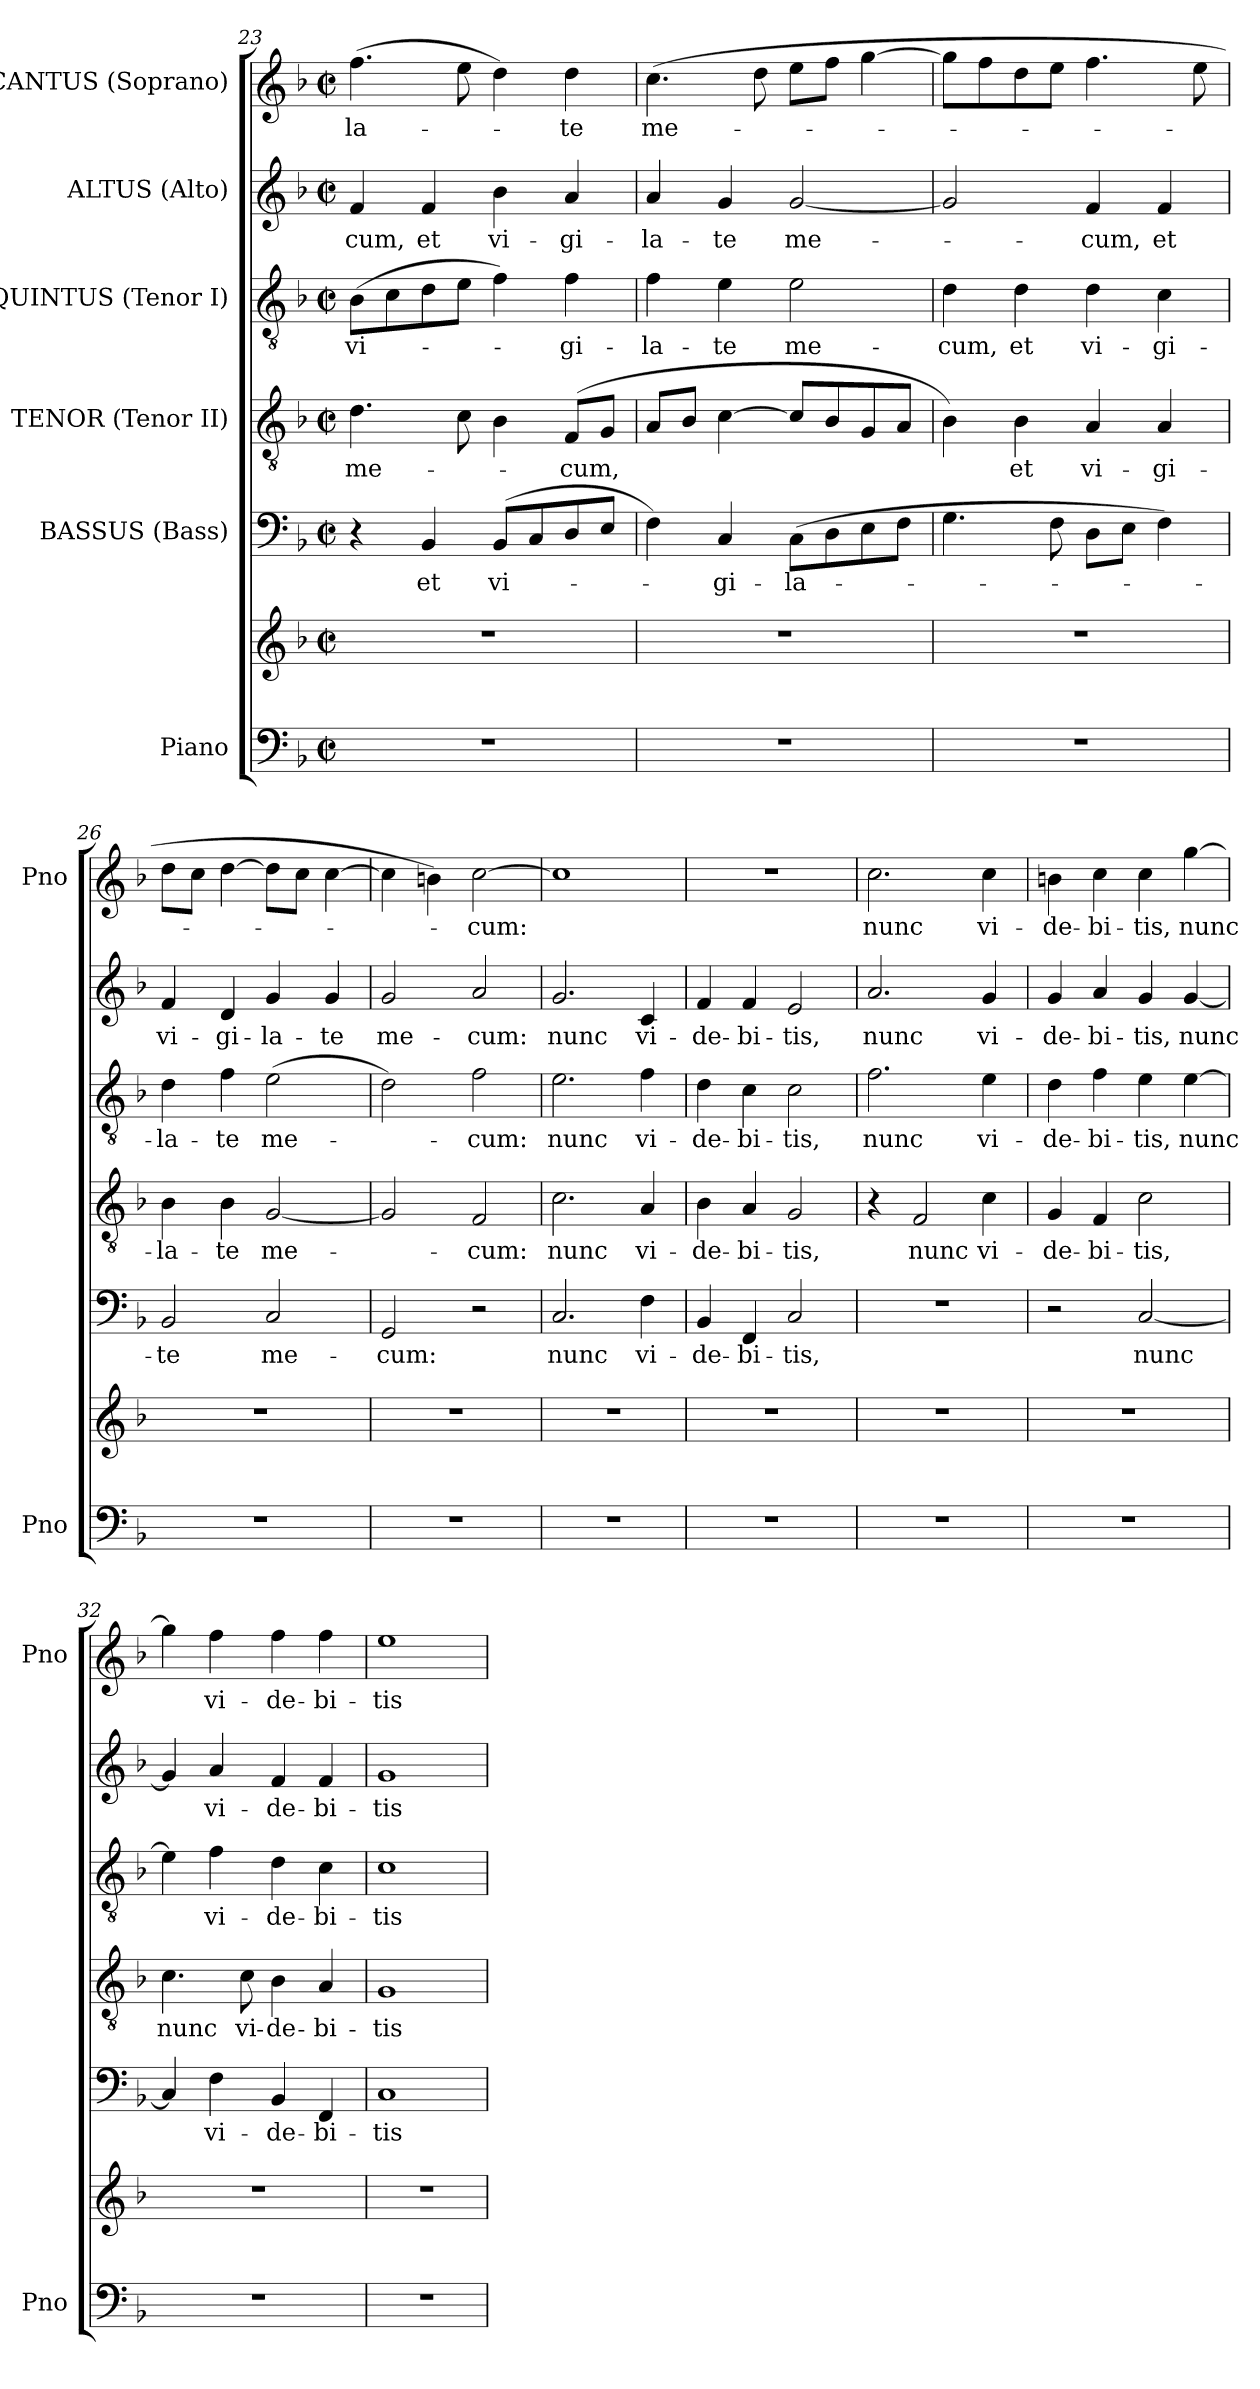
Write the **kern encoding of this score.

**kern	**kern	**kern	**text	**kern	**text	**kern	**text	**kern	**text	**kern	**text
*part6	*part6	*part5	*part5	*part4	*part4	*part3	*part3	*part2	*part2	*part1	*part1
*staff7	*staff6	*staff5	*staff5	*staff4	*staff4	*staff3	*staff3	*staff2	*staff2	*staff1	*staff1
*I"Piano	*	*I"BASSUS (Bass)	*	*I"TENOR (Tenor II)	*	*I"QUINTUS (Tenor I)	*	*I"ALTUS (Alto)	*	*I"CANTUS (Soprano)	*
*I'Pno	*	*	*	*	*	*	*	*	*	*I'Pno	*
*clefF4	*clefG2	*clefF4	*	*clefGv2	*	*clefGv2	*	*clefG2	*	*clefG2	*
*k[b-]	*k[b-]	*k[b-]	*	*k[b-]	*	*k[b-]	*	*k[b-]	*	*k[b-]	*
*F:	*F:	*F:	*	*F:	*	*F:	*	*F:	*	*F:	*
*M2/2	*M2/2	*M2/2	*	*M2/2	*	*M2/2	*	*M2/2	*	*M2/2	*
*met(c|)	*met(c|)	*met(c|)	*	*met(c|)	*	*met(c|)	*	*met(c|)	*	*met(c|)	*
=23	=23	=23	=23	=23	=23	=23	=23	=23	=23	=23	=23
1r	1r	4r	.	4.d\	me-	(8B-\L	vi-	4f/	-cum,	(4.ff\	-la-
.	.	.	.	.	.	8c\	.	.	.	.	.
.	.	4BB-/	et	.	.	8d\	.	4f/	et	.	.
.	.	.	.	8c\	.	8e\J	.	.	.	8ee\	.
.	.	(8BB-/L	vi-	4B-\	.	4f\)	.	4b-\	vi-	4dd\)	.
.	.	8C/	.	.	.	.	.	.	.	.	.
.	.	8D/	.	(8F/L	-cum,	4f\	-gi-	4a/	-gi-	4dd\	-te
.	.	8E/J	.	8G/J	.	.	.	.	.	.	.
=24	=24	=24	=24	=24	=24	=24	=24	=24	=24	=24	=24
1r	1r	4F\)	.	8A/L	.	4f\	-la-	4a/	-la-	(4.cc\	me-
.	.	.	.	8B-/J	.	.	.	.	.	.	.
.	.	4C/	-gi-	[4c\	.	4e\	-te	4g/	-te	.	.
.	.	.	.	.	.	.	.	.	.	8dd\	.
.	.	(8C\L	-la-	8c/L]	.	2e\	me-	[2g/	me-	8ee\L	.
.	.	8D\	.	8B-/	.	.	.	.	.	8ff\J	.
.	.	8E\	.	8G/	.	.	.	.	.	[4gg\	.
.	.	8F\J	.	8A/J	.	.	.	.	.	.	.
=25	=25	=25	=25	=25	=25	=25	=25	=25	=25	=25	=25
1r	1r	4.G\	.	4B-\)	.	4d\	-cum,	2g/]	.	8gg\L]	.
.	.	.	.	.	.	.	.	.	.	8ff\	.
.	.	.	.	4B-\	et	4d\	et	.	.	8dd\	.
.	.	8F\	.	.	.	.	.	.	.	8ee\J	.
.	.	8D\L	.	4A/	vi-	4d\	vi-	4f/	-cum,	4.ff\	.
.	.	8E\J	.	.	.	.	.	.	.	.	.
.	.	4F\)	.	4A/	-gi-	4c\	-gi-	4f/	et	.	.
.	.	.	.	.	.	.	.	.	.	8ee\	.
=26	=26	=26	=26	=26	=26	=26	=26	=26	=26	=26	=26
1r	1r	2BB-/	-te	4B-\	-la-	4d\	-la-	4f/	vi-	8dd\L	.
.	.	.	.	.	.	.	.	.	.	8cc\J	.
.	.	.	.	4B-\	-te	4f\	-te	4d/	-gi-	[4dd\	.
.	.	2C/	me-	[2G/	me-	(2e\	me-	4g/	-la-	8dd\L]	.
.	.	.	.	.	.	.	.	.	.	8cc\J	.
.	.	.	.	.	.	.	.	4g/	-te	[4cc\	.
!!LO:LB:g=z
=27	=27	=27	=27	=27	=27	=27	=27	=27	=27	=27	=27
1r	1r	2GG/	-cum:	2G/]	-­-	2d\)	-­-	2g/	me-	4cc\]	-­-
.	.	.	.	.	.	.	.	.	.	4bn\)	.
.	.	2r	.	2F/	-cum:	2f\	-cum:	2a/	-cum:	[2cc\	-cum:
=28	=28	=28	=28	=28	=28	=28	=28	=28	=28	=28	=28
1r	1r	2.C/	nunc	2.c\	nunc	2.e\	nunc	2.g/	nunc	1cc]	.
.	.	4F\	vi-	4A/	vi-	4f\	vi-	4c/	vi-	.	.
=29	=29	=29	=29	=29	=29	=29	=29	=29	=29	=29	=29
1r	1r	4BB-/	-de-	4B-\	-de-	4d\	-de-	4f/	-de-	1r	.
.	.	4FF/	-bi-	4A/	-bi-	4c\	-bi-	4f/	-bi-	.	.
.	.	2C/	-tis,	2G/	-tis,	2c\	-tis,	2e/	-tis,	.	.
=30	=30	=30	=30	=30	=30	=30	=30	=30	=30	=30	=30
1r	1r	1r	.	4r	.	2.f\	nunc	2.a/	nunc	2.cc\	nunc
.	.	.	.	2F/	nunc	.	.	.	.	.	.
.	.	.	.	4c\	vi-	4e\	vi-	4g/	vi-	4cc\	vi-
=31	=31	=31	=31	=31	=31	=31	=31	=31	=31	=31	=31
1r	1r	2r	.	4G/	-de-	4d\	-de-	4g/	-de-	4bn\	-de-
.	.	.	.	4F/	-bi-	4f\	-bi-	4a/	-bi-	4cc\	-bi-
.	.	[2C/	nunc	2c\	-tis,	4e\	-tis,	4g/	-tis,	4cc\	-tis,
.	.	.	.	.	.	[4e\	nunc	[4g/	nunc	[4gg\	nunc
=32	=32	=32	=32	=32	=32	=32	=32	=32	=32	=32	=32
1r	1r	4C/]	.	4.c\	nunc	4e\]	.	4g/]	.	4gg\]	.
.	.	4F\	vi-	.	.	4f\	vi-	4a/	vi-	4ff\	vi-
.	.	.	.	8c\	vi-	.	.	.	.	.	.
.	.	4BB-/	-de-	4B-\	-de-	4d\	-de-	4f/	-de-	4ff\	-de-
.	.	4FF/	-bi-	4A/	-bi-	4c\	-bi-	4f/	-bi-	4ff\	-bi-
!!LO:PB:g=z
=33	=33	=33	=33	=33	=33	=33	=33	=33	=33	=33	=33
1r	1r	1C	-tis	1G	-tis	1c	-tis	1g	-tis	1ee	-tis
=	=	=	=	=	=	=	=	=	=	=	=
*-	*-	*-	*-	*-	*-	*-	*-	*-	*-	*-	*-
